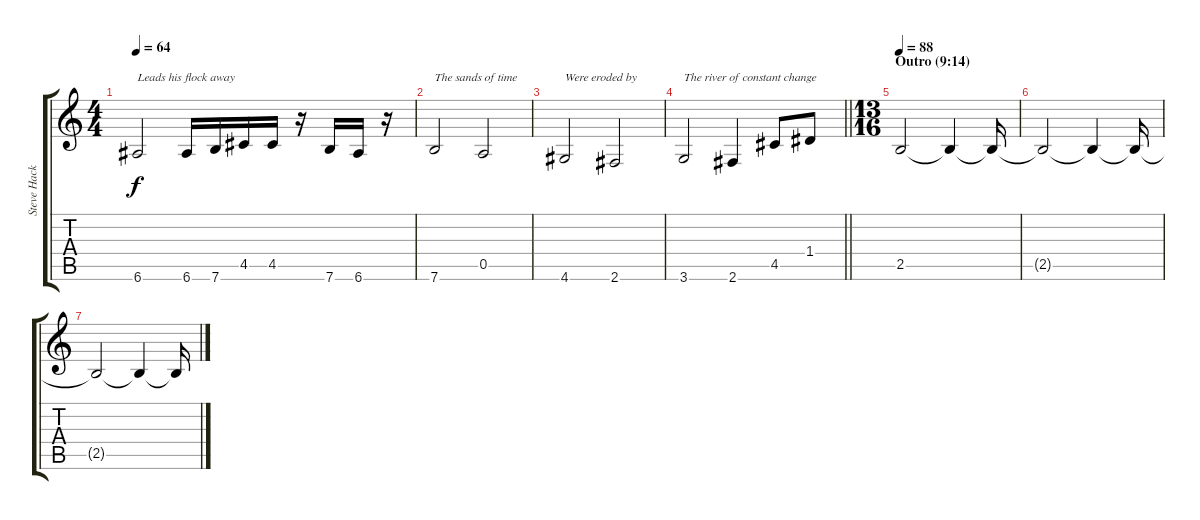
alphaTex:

\track ("Steve Hackett (electric guitar)" "Steve Hack") {instrument overdrivenguitar}
\staff {score tabs}
\tuning (E4 B3 G3 D3 A2 E2) {hide}
\ts (4 4)
\tempo 64
\clef g2
\ks c
6.6.2{txt "Leads his flock away" dy f} 6.6.16 7.6.16 4.5.16 4.5.16 r.16 7.6.16 6.6.16 r.16 |
7.6.2{txt "The sands of time"} 0.5.2 |
4.6.2{txt "Were eroded by"} 2.6.2 |
\barLineRight lightlight
3.6.2{txt "The river of constant change"} 2.6.4 4.5.8 1.4.8 |
\ts (13 16)
\section ("" "Outro (9:14)")
\tempo 88
2.5.2 2.5{t}.4 2.5{t}.16 |
2.5{t}.2{volume 0} 2.5{t}.4 2.5{t}.16 |
2.5{t}.2 2.5{t}.4 2.5{t}.16
